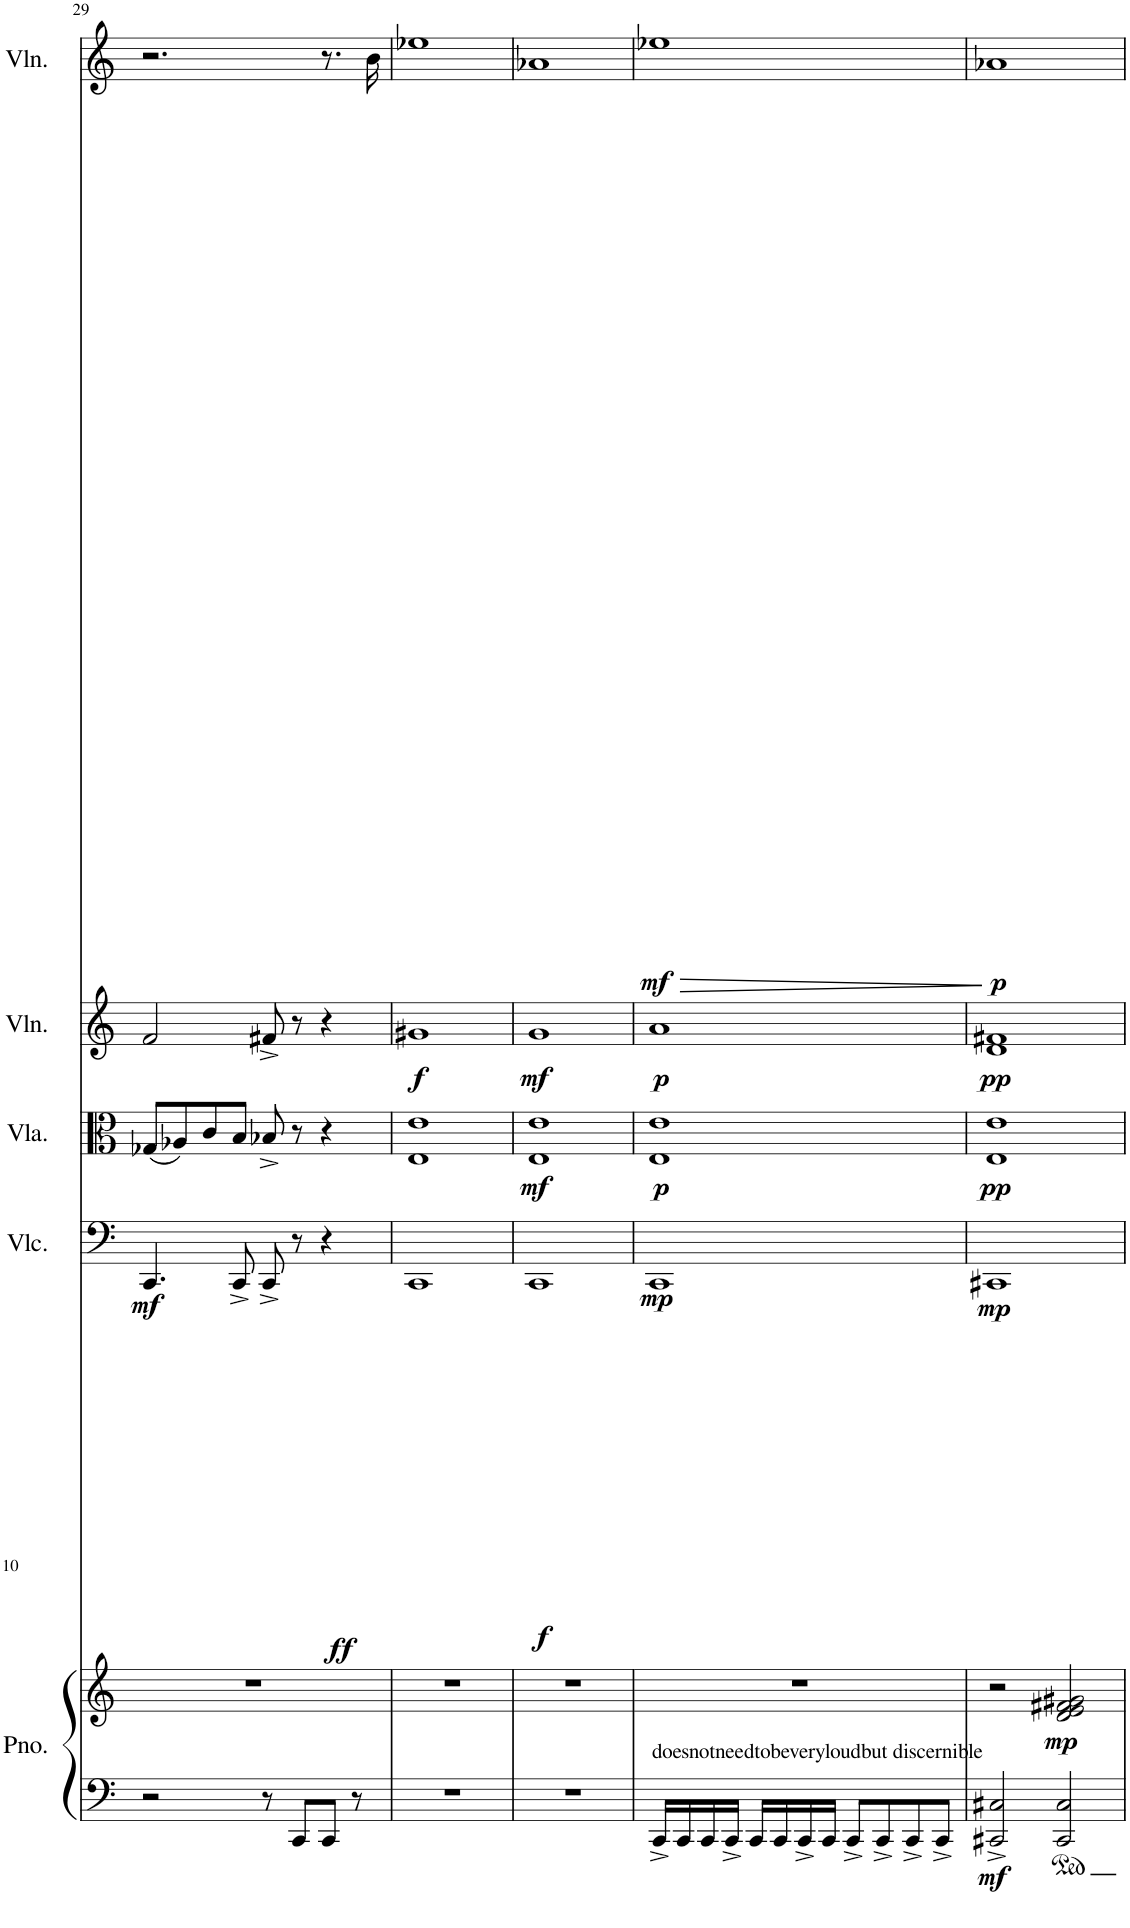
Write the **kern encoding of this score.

**kern	**kern	**dynam	**kern	**dynam	**kern	**dynam	**kern	**dynam	**kern	**dynam
*part5	*part5	*part5	*part4	*part4	*part3	*part3	*part2	*part2	*part1	*part1
*staff6	*staff5	*staff5/6	*staff4	*staff4	*staff3	*staff3	*staff2	*staff2	*staff1	*staff1
*I"Piano	*	*	*I"Violoncello	*	*I"Viola	*	*I"Violin	*	*I"Violin	*
*I'Pno.	*	*	*I'Vlc.	*	*I'Vla.	*	*I'Vln.	*	*I'Vln.	*
!!LO:PB:g=z
*clefF4	*clefG2	*	*clefF4	*	*clefC3	*	*clefG2	*	*clefG2	*
*k[]	*k[]	*	*k[]	*	*k[]	*	*k[]	*	*k[]	*
*M4/4	*M4/4	*	*M4/4	*	*M4/4	*	*M4/4	*	*M4/4	*
=29	=29	=29	=29	=29	=29	=29	=29	=29	=29	=29
!	!	!	!	!LO:DY:b	!	!	!	!	!	!
2r	1r	.	4.CC/	mf	(8G-X/L	.	2f/	.	2.r	.
.	.	.	.	.	8A-X/)	.	.	.	.	.
.	.	.	.	.	8c/	.	.	.	.	.
!	!	!	!	!LO:DY:b	!	!	!	!	!	!
.	.	.	8CC^/	ff	8B/J	.	.	.	.	.
8r	.	.	8CC^/	.	8B-X^/	.	8f#X^/	.	.	.
8CC/L	.	.	8r	.	8r	.	8r	.	.	.
8CC/J	.	.	4r	.	4r	.	4r	.	8.r	.
8r	.	.	.	.	.	.	.	.	.	.
.	.	.	.	.	.	.	.	.	16b\	.
=30	=30	=30	=30	=30	=30	=30	=30	=30	=30	=30
!	!	!	!	!	!	!	!	!LO:DY:b	!	!
1r	1r	.	1CC	.	1E 1e	.	1g#X	f	1ee-X	.
=31	=31	=31	=31	=31	=31	=31	=31	=31	=31	=31
!	!	!	!	!LO:DY:b	!	!LO:DY:b	!	!LO:DY:b	!	!
1r	1r	.	1CC	f	1E 1e	mf	1g	mf	1a-X	.
=32	=32	=32	=32	=32	=32	=32	=32	=32	=32	=32
!LO:TX:a:t=doesnotneedtobeveryloudbut discernible	!	!	!	!	!	!	!	!	!	!
!	!	!LO:DY:b=2	!	!LO:DY:b	!	!LO:DY:b	!	!LO:DY:b	!	!LO:HP:b
!	!	!	!	!	!	!	!	!	!	!LO:DY:n=1:b
16CC^/LL	1r	ff	1CC	mp	1E 1e	p	1a	p	1ee-X	> mf
16CC/	.	.	.	.	.	.	.	.	.	.
16CC/	.	.	.	.	.	.	.	.	.	.
16CC^/JJ	.	.	.	.	.	.	.	.	.	.
16CC/LL	.	.	.	.	.	.	.	.	.	.
16CC/	.	.	.	.	.	.	.	.	.	.
16CC^/	.	.	.	.	.	.	.	.	.	.
16CC/JJ	.	.	.	.	.	.	.	.	.	.
8CC^/L	.	.	.	.	.	.	.	.	.	.
8CC^/	.	.	.	.	.	.	.	.	.	.
8CC^/	.	.	.	.	.	.	.	.	.	.
8CC^/J	.	.	.	.	.	.	.	.	.	.
.	.	.	.	.	.	.	.	.	.	]
=33	=33	=33	=33	=33	=33	=33	=33	=33	=33	=33
!	!	!LO:DY:b=2	!	!LO:DY:b	!	!LO:DY:b	!	!LO:DY:b	!	!LO:DY:b
2CC#X/^ 2C#X/^	2r	mf	1CC#X	mp	1E 1e	pp	1d 1f#X	pp	1a-X	p
!	!	!LO:DY:b	!	!	!	!	!	!	!	!
2CC#/ 2C#/	2d/ 2e/ 2f#X/ 2g#X/	mp	.	.	.	.	.	.	.	.
=	=	=	=	=	=	=	=	=	=	=
*-	*-	*-	*-	*-	*-	*-	*-	*-	*-	*-
